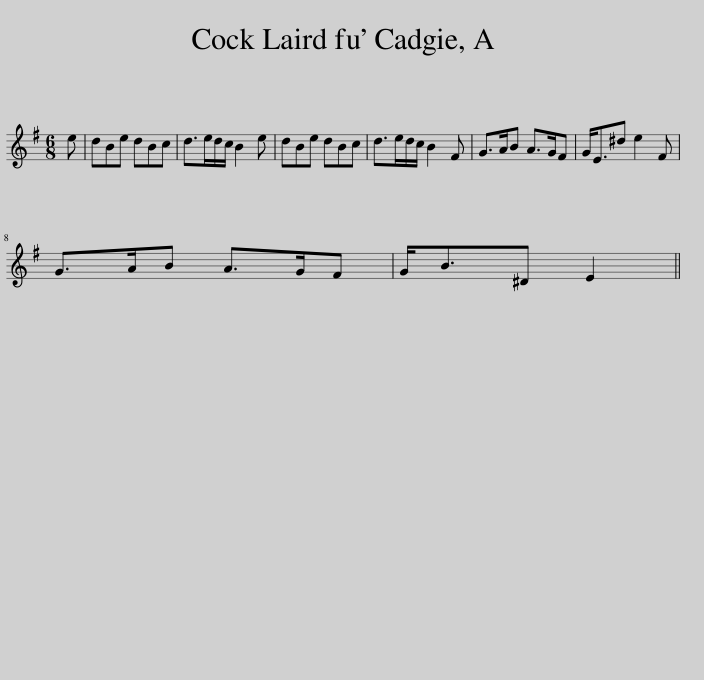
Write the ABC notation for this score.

X:1
L:1/8
M:6/8
I:linebreak $
K:Emin
V:1 treble
V:1
 e | dBe dBc | d>ed/c/ B2 e | dBe dBc | d>ed/c/ B2 F | %5
 G>AB A>GF | G<E^d e2 F |$ G>AB A>GF | G<B^D E2 || %9
